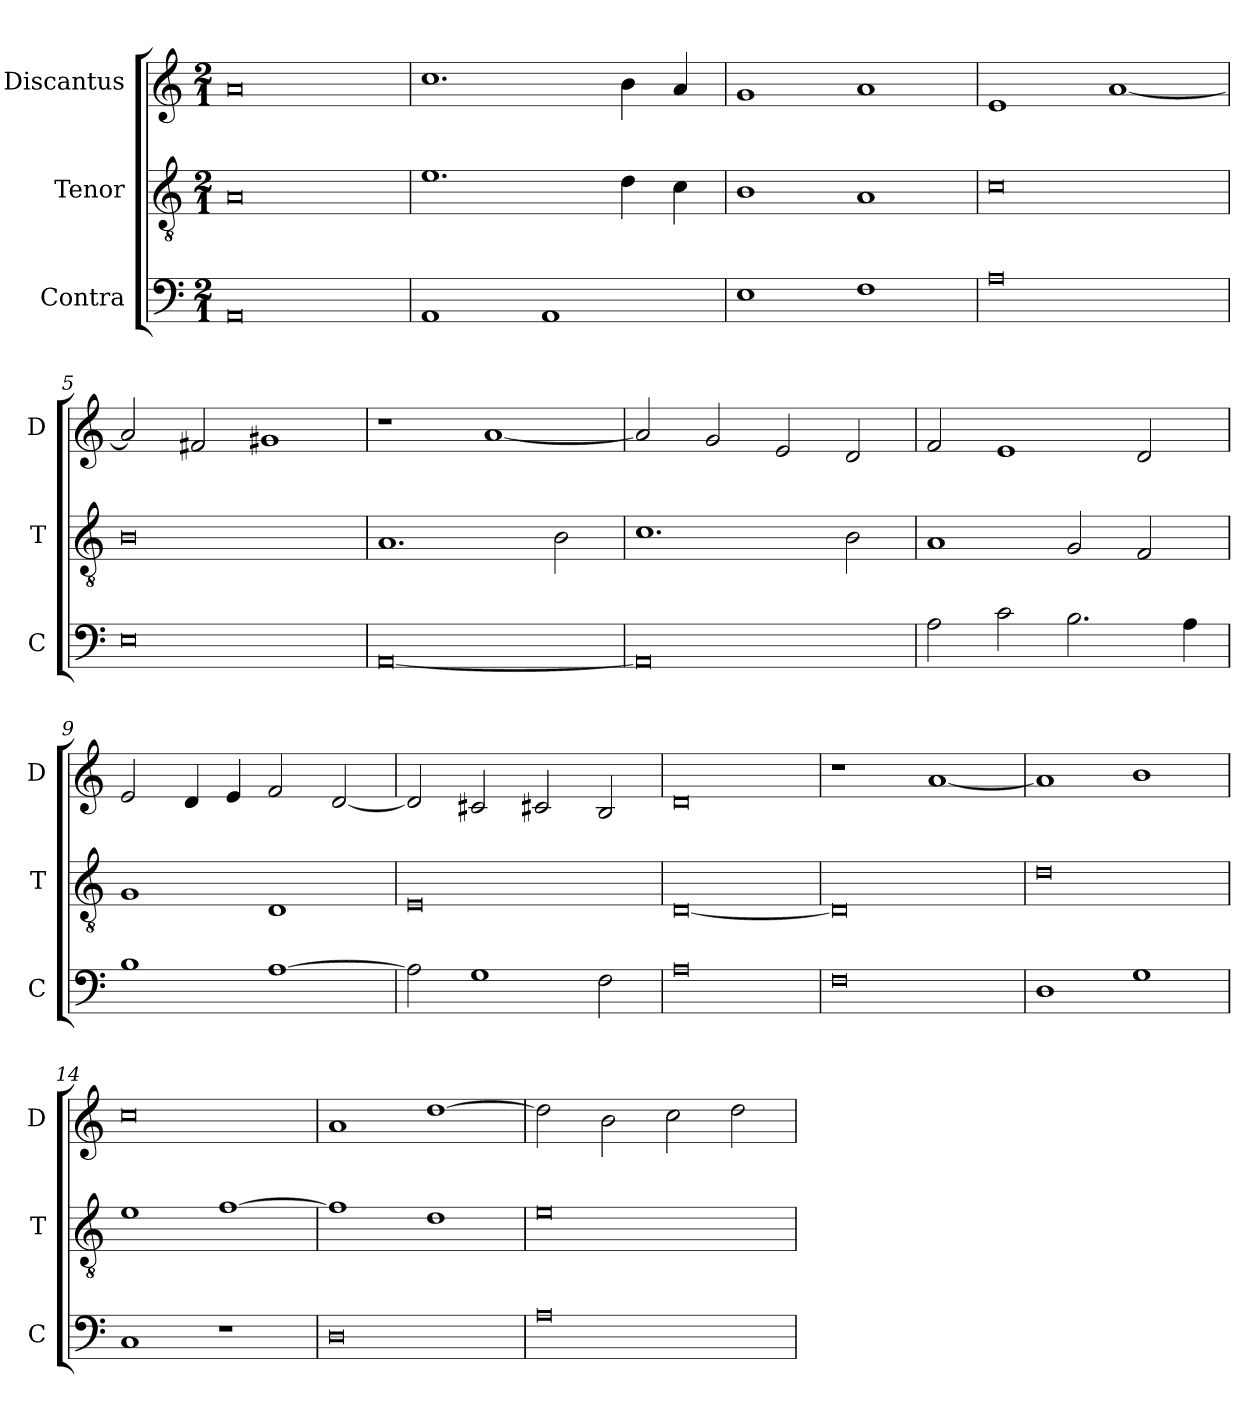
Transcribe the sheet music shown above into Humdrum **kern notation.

**kern	**kern	**kern
*part3	*part2	*part1
*staff3	*staff2	*staff1
*I"Contra	*I"Tenor	*I"Discantus
*I'C	*I'T	*I'D
*clefF4	*clefGv2	*clefG2
*k[]	*k[]	*k[]
*M2/1	*M2/1	*M2/1
=1	=1	=1
0AA	0A	0a
=2	=2	=2
1AA	1.e	1.cc
1AA	.	.
.	4d	4b
.	4c	4a
=3	=3	=3
1E	1B	1g
1F	1A	1a
=4	=4	=4
0A	0c	1e
.	.	[1a
=5	=5	=5
0E	0B	2a]
.	.	2f#X
.	.	1g#X
=6	=6	=6
[0AA	1.A	1r
.	.	[1a
.	2B	.
=7	=7	=7
0AA]	1.c	2a]
.	.	2g
.	.	2e
.	2B	2d
=8	=8	=8
2A	1A	2f
2c	.	1e
2.B	2G	.
.	2F	2d
4A	.	.
=9	=9	=9
1B	1G	2e
.	.	4d
.	.	4e
[1A	1D	2f
.	.	[2d
=10	=10	=10
2A]	0E	2d]
1G	.	2c#X
.	.	2c#X
2F	.	2B
=11	=11	=11
0A	[0D	0d
=12	=12	=12
0F	0D]	1r
.	.	[1a
=13	=13	=13
1D	0d	1a]
1G	.	1b
=14	=14	=14
1C	1e	0cc
1r	[1f	.
=15	=15	=15
0D	1f]	1a
.	1d	[1dd
=16	=16	=16
0A	0e	2dd]
.	.	2b
.	.	2cc
.	.	2dd
=	=	=
*-	*-	*-
